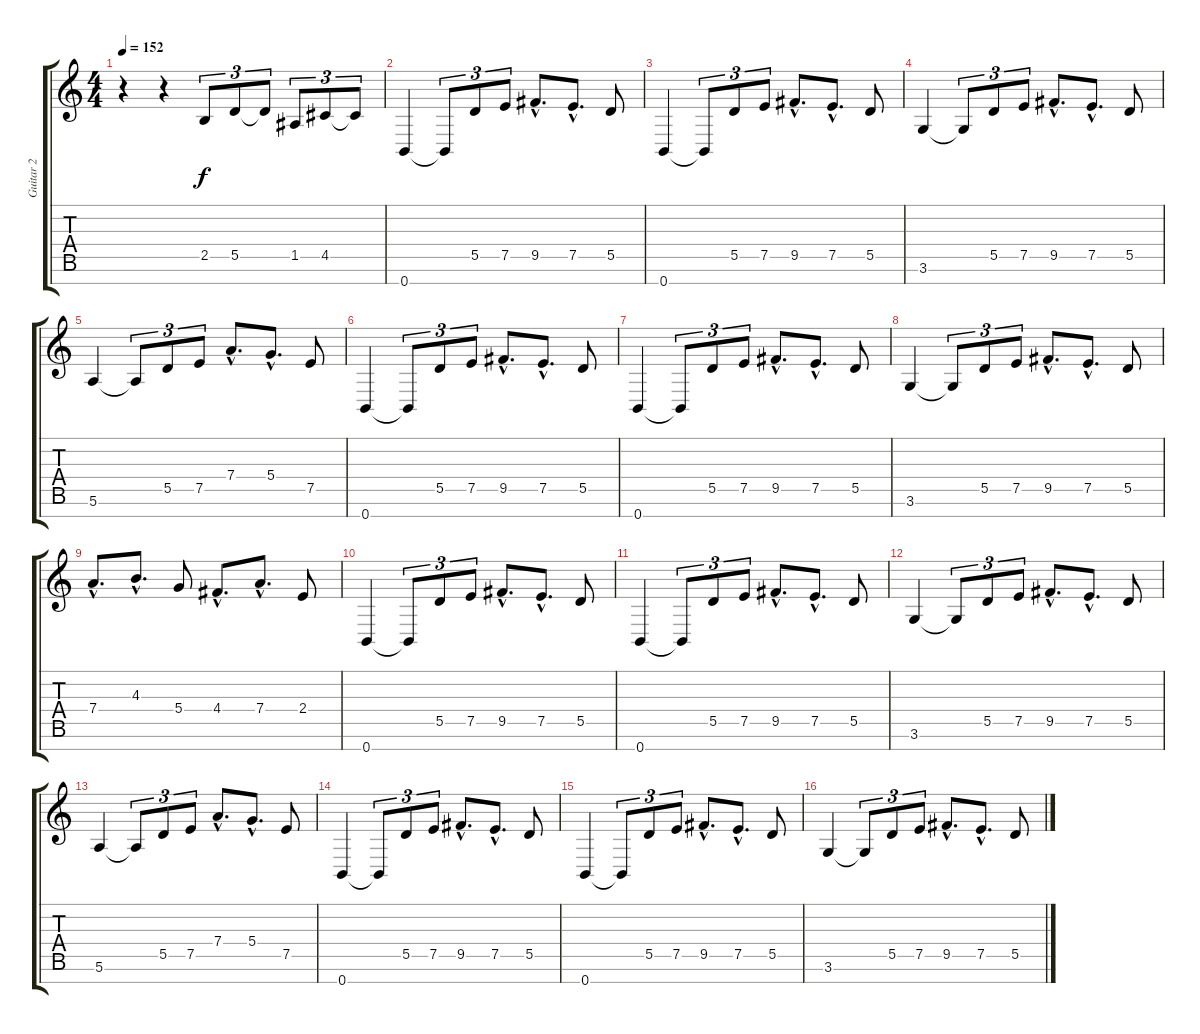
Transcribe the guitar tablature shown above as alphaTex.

\track ("Guitar 2" "Guitar 2") {instrument overdrivenguitar}
\staff {score tabs}
\tuning (E4 B3 G3 D3 A2 E2 B1) {hide}
\ts (4 4)
\tempo 152
\clef g2
\ks c
r.4{dy f} r.4 2.5.8{tu (3 2)} 5.5.8{tu (3 2)} 5.5{t}.8{tu (3 2)} 1.5.8{tu (3 2)} 4.5.8{tu (3 2)} 4.5{t}.8{tu (3 2)} |
0.7.4 0.7{t}.8{tu (3 2)} 5.5.8{tu (3 2)} 7.5.8{tu (3 2)} 9.5{hac}.8{d} 7.5{hac}.8{d} 5.5.8 |
0.7.4 0.7{t}.8{tu (3 2)} 5.5.8{tu (3 2)} 7.5.8{tu (3 2)} 9.5{hac}.8{d} 7.5{hac}.8{d} 5.5.8 |
3.6.4 3.6{t}.8{tu (3 2)} 5.5.8{tu (3 2)} 7.5.8{tu (3 2)} 9.5{hac}.8{d} 7.5{hac}.8{d} 5.5.8 |
5.6.4 5.6{t}.8{tu (3 2)} 5.5.8{tu (3 2)} 7.5.8{tu (3 2)} 7.4{hac}.8{d} 5.4{hac}.8{d} 7.5.8 |
0.7.4 0.7{t}.8{tu (3 2)} 5.5.8{tu (3 2)} 7.5.8{tu (3 2)} 9.5{hac}.8{d} 7.5{hac}.8{d} 5.5.8 |
0.7.4 0.7{t}.8{tu (3 2)} 5.5.8{tu (3 2)} 7.5.8{tu (3 2)} 9.5{hac}.8{d} 7.5{hac}.8{d} 5.5.8 |
3.6.4 3.6{t}.8{tu (3 2)} 5.5.8{tu (3 2)} 7.5.8{tu (3 2)} 9.5{hac}.8{d} 7.5{hac}.8{d} 5.5.8 |
7.4{hac}.8{d} 4.3{hac}.8{d} 5.4.8 4.4{hac}.8{d} 7.4{hac}.8{d} 2.4.8 |
0.7.4 0.7{t}.8{tu (3 2)} 5.5.8{tu (3 2)} 7.5.8{tu (3 2)} 9.5{hac}.8{d} 7.5{hac}.8{d} 5.5.8 |
0.7.4 0.7{t}.8{tu (3 2)} 5.5.8{tu (3 2)} 7.5.8{tu (3 2)} 9.5{hac}.8{d} 7.5{hac}.8{d} 5.5.8 |
3.6.4 3.6{t}.8{tu (3 2)} 5.5.8{tu (3 2)} 7.5.8{tu (3 2)} 9.5{hac}.8{d} 7.5{hac}.8{d} 5.5.8 |
5.6.4 5.6{t}.8{tu (3 2)} 5.5.8{tu (3 2)} 7.5.8{tu (3 2)} 7.4{hac}.8{d} 5.4{hac}.8{d} 7.5.8 |
0.7.4 0.7{t}.8{tu (3 2)} 5.5.8{tu (3 2)} 7.5.8{tu (3 2)} 9.5{hac}.8{d} 7.5{hac}.8{d} 5.5.8 |
0.7.4 0.7{t}.8{tu (3 2)} 5.5.8{tu (3 2)} 7.5.8{tu (3 2)} 9.5{hac}.8{d} 7.5{hac}.8{d} 5.5.8 |
3.6.4 3.6{t}.8{tu (3 2)} 5.5.8{tu (3 2)} 7.5.8{tu (3 2)} 9.5{hac}.8{d} 7.5{hac}.8{d} 5.5.8
